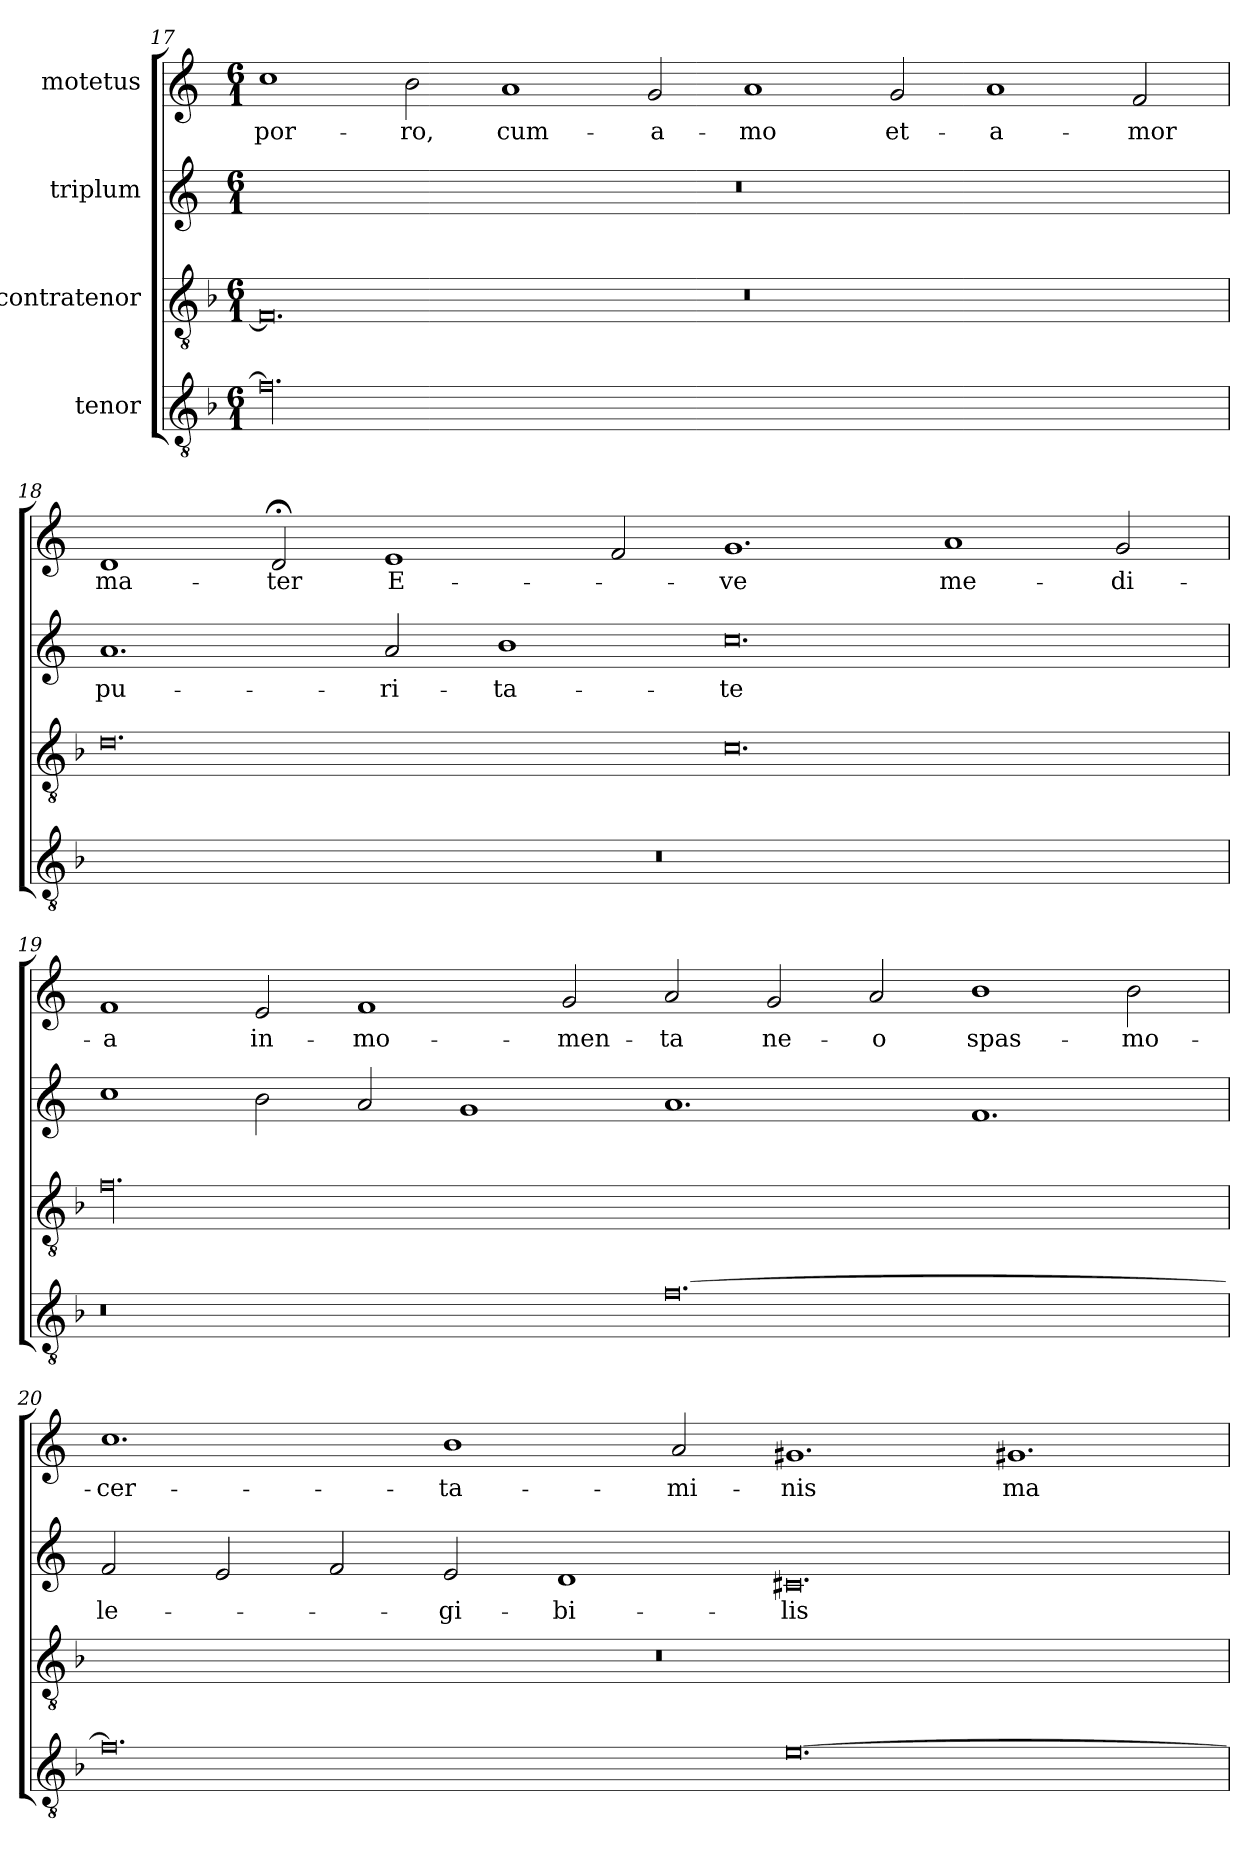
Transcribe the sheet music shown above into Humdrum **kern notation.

**kern	**kern	**kern	**text	**kern	**text
*part4	*part3	*part2	*part2	*part1	*part1
*staff4	*staff3	*staff2	*staff2	*staff1	*staff1
*I"tenor	*I"contratenor	*I"triplum	*	*I"motetus	*
!!LO:PB:g=z
*clefGv2	*clefGv2	*clefG2	*	*clefG2	*
*k[b-]	*k[b-]	*k[]	*	*k[]	*
*F:	*F:	*C:	*	*C:	*
*M6/1	*M6/1	*M6/1	*	*M6/1	*
=17	=17	=17	=17	=17	=17
00.f\]	0.F/]	00.r	.	1cc\	por-
.	.	.	.	2b\	-ro,
.	.	.	.	1a/	cum-
.	.	.	.	2g/	a-
.	0.r	.	.	1a/	-mo
.	.	.	.	2g/	et-
.	.	.	.	1a/	a-
.	.	.	.	2f/	-mor
=18	=18	=18	=18	=18	=18
00.r	0.d\	1.a/	pu-	1d/	ma-
.	.	.	.	2d;</	-ter
.	.	2a/	-ri-	1e/	E-
.	.	1b\	-ta-	.	.
.	.	.	.	2f/	.
.	0.c\	0.cc\	-te	1.g/	-ve
.	.	.	.	1a/	me-
.	.	.	.	2g/	-di-
!!LO:LB:g=z
=19	=19	=19	=19	=19	=19
0.r	00.f\	1cc\	.	1f/	-a
.	.	2b\	.	2e/	in-
.	.	2a/	.	1f/	mo-
.	.	1g/	.	.	.
.	.	.	.	2g/	-men-
[0.f\	.	1.a/	.	2a/	-ta
.	.	.	.	2g/	ne-
.	.	.	.	2a/	-o
.	.	1.f/	.	1b\	spas-
.	.	.	.	2b\	mo-
=20	=20	=20	=20	=20	=20
0.f\]	00.r	2f/	le-	1.cc\	cer-
.	.	2e/	.	.	.
.	.	2f/	.	.	.
.	.	2e/	-gi-	1b\	-ta-
.	.	1d/	-bi-	.	.
.	.	.	.	2a/	-mi-
[0.e\	.	0.c#X/	-lis	1.g#X/	-nis
.	.	.	.	1.g#X/	ma-
=	=	=	=	=	=
*-	*-	*-	*-	*-	*-
